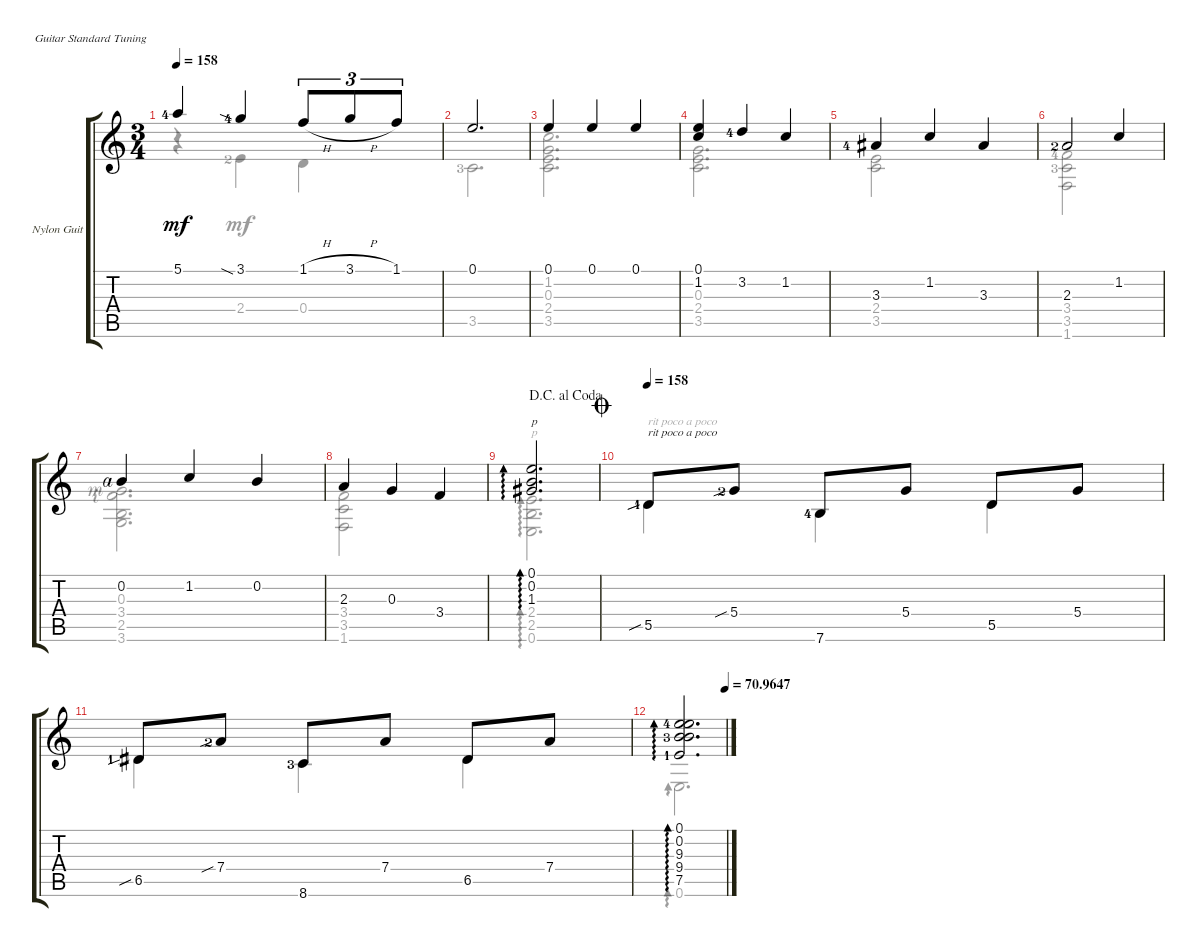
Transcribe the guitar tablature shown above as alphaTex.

\defaultSystemsLayout 4
\bracketExtendMode groupsimilarinstruments
\firstSystemTrackNameOrientation horizontal
\otherSystemsTrackNameOrientation horizontal
\track ("Nylon Guitar" "Nylon Guit") {instrument acousticguitarsteel}
\staff {score tabs}
\tuning (E4 B3 G3 D3 A2 E2)
\voice
\ts (3 4)
\tempo 158
\clef g2
\ks c
5.1{lf 5}.4{dy mf} 3.1{sia lf 5}.4 1.1{h}.8{tu (3 2)} 3.1{h}.8{tu (3 2)} 1.1.8{tu (3 2)} |
0.1.2{d} |
0.1.4 0.1.4 0.1.4 |
(0.1 1.2).4 3.2{lf 5}.4 1.2.4 |
3.3{lf 5}.4 1.2.4 3.3.4 |
2.3{lf 3}.2 1.2.4 |
0.2{rf 4}.4 1.2.4 0.2.4 |
2.3.4 0.3.4 3.4.4 |
\jump dacapoalcoda
(0.1 0.2 1.3).2{d ad 0 txt "p"} |
\jump coda
\tempo 158
5.5{sib lf 2}.8{txt "rit poco a poco"} 5.4{sib lf 3}.8 7.6{lf 5}.8 5.4.8 5.5.8 5.4.8 |
6.5{sib lf 2}.8 7.4{sib lf 3}.8 8.6{lf 4}.8 7.4.8 6.5.8 7.4.8 |
\tempo (70.9647 0.99375)
(0.1 0.2 9.3{lf 5} 9.4{lf 4} 7.5{lf 2}).2{d ad 0}
\voice
\clef g2
\ottava regular
\simile none
\ks c
r.4{dy mf} 2.4{lf 3}.4 0.4.4 |
3.5{lf 4}.2{d} |
(1.2 0.3 2.4 3.5).2{d} |
(0.3 2.4 3.5).2{d} |
(2.4 3.5).2 |
(3.5{lf 4} 3.4{lf 5} 1.6).2 |
(0.3{rf 3} 3.4{rf 2} 2.5 3.6).2{d} |
(1.6 3.5 3.4).2 |
(2.4 2.5 0.6).2{d ad 0 txt "p"} |
5.5{sib lf 2}.4{txt "rit poco a poco"} 7.6{lf 5}.4 5.5.4 |
6.5{sib lf 2}.4 8.6{lf 4}.4 6.5.4 |
0.6.2{d ad 0}
